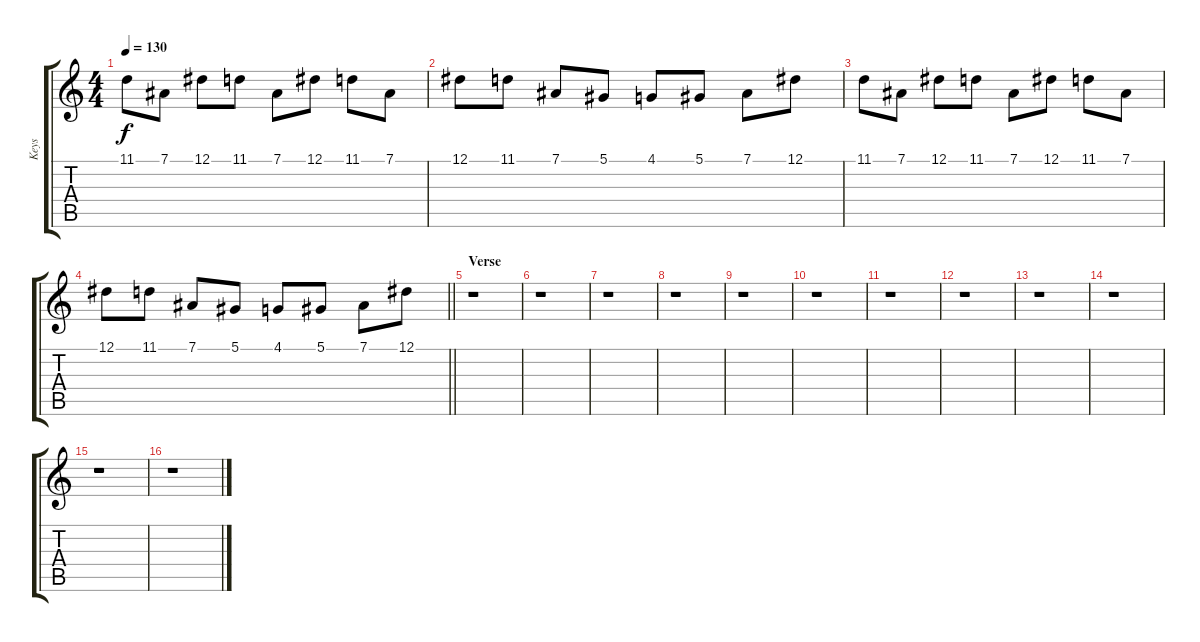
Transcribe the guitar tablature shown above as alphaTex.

\track ("Keys" "Keys") {instrument synthstrings1}
\staff {score tabs}
\tuning (Eb4 Bb3 Gb3 Db3 Ab2 Eb2) {hide}
\ts (4 4)
\tempo 130
\clef g2
\ks c
11.1.8{dy f} 7.1.8 12.1.8 11.1.8 7.1.8 12.1.8 11.1.8 7.1.8 |
12.1.8 11.1.8 7.1.8 5.1.8 4.1.8 5.1.8 7.1.8 12.1.8 |
11.1.8 7.1.8 12.1.8 11.1.8 7.1.8 12.1.8 11.1.8 7.1.8 |
\barLineRight lightlight
12.1.8 11.1.8 7.1.8 5.1.8 4.1.8 5.1.8 7.1.8 12.1.8 |
\section ("" "Verse")
r.1 |
r.1 |
r.1 |
r.1 |
r.1 |
r.1 |
r.1 |
r.1 |
r.1 |
r.1 |
r.1 |
r.1
